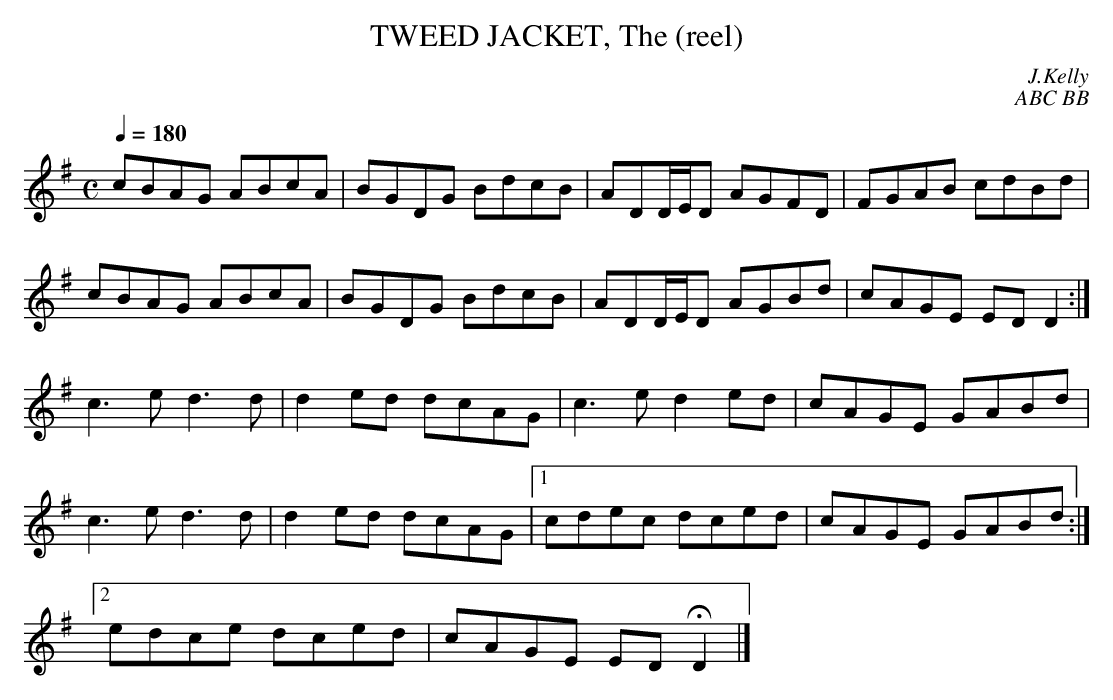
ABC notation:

X:1
T:TWEED JACKET, The (reel)
C:J.Kelly
C:ABC BB
M:C
L:1/8
Q:1/4=180
K:G % Dmix
cBAG ABcA|BGDG BdcB|ADD/E/D AGFD|FGAB cdBd|
cBAG ABcA|BGDG BdcB|ADD/E/D AGBd|cAGE EDD2:|
c3e d3d|d2ed dcAG|c3e d2ed|cAGE GABd|
c3e d3d|d2ed dcAG|1 cdec dced|cAGE GABd:|
[2 edce dced|cAGE EDHD2|]
